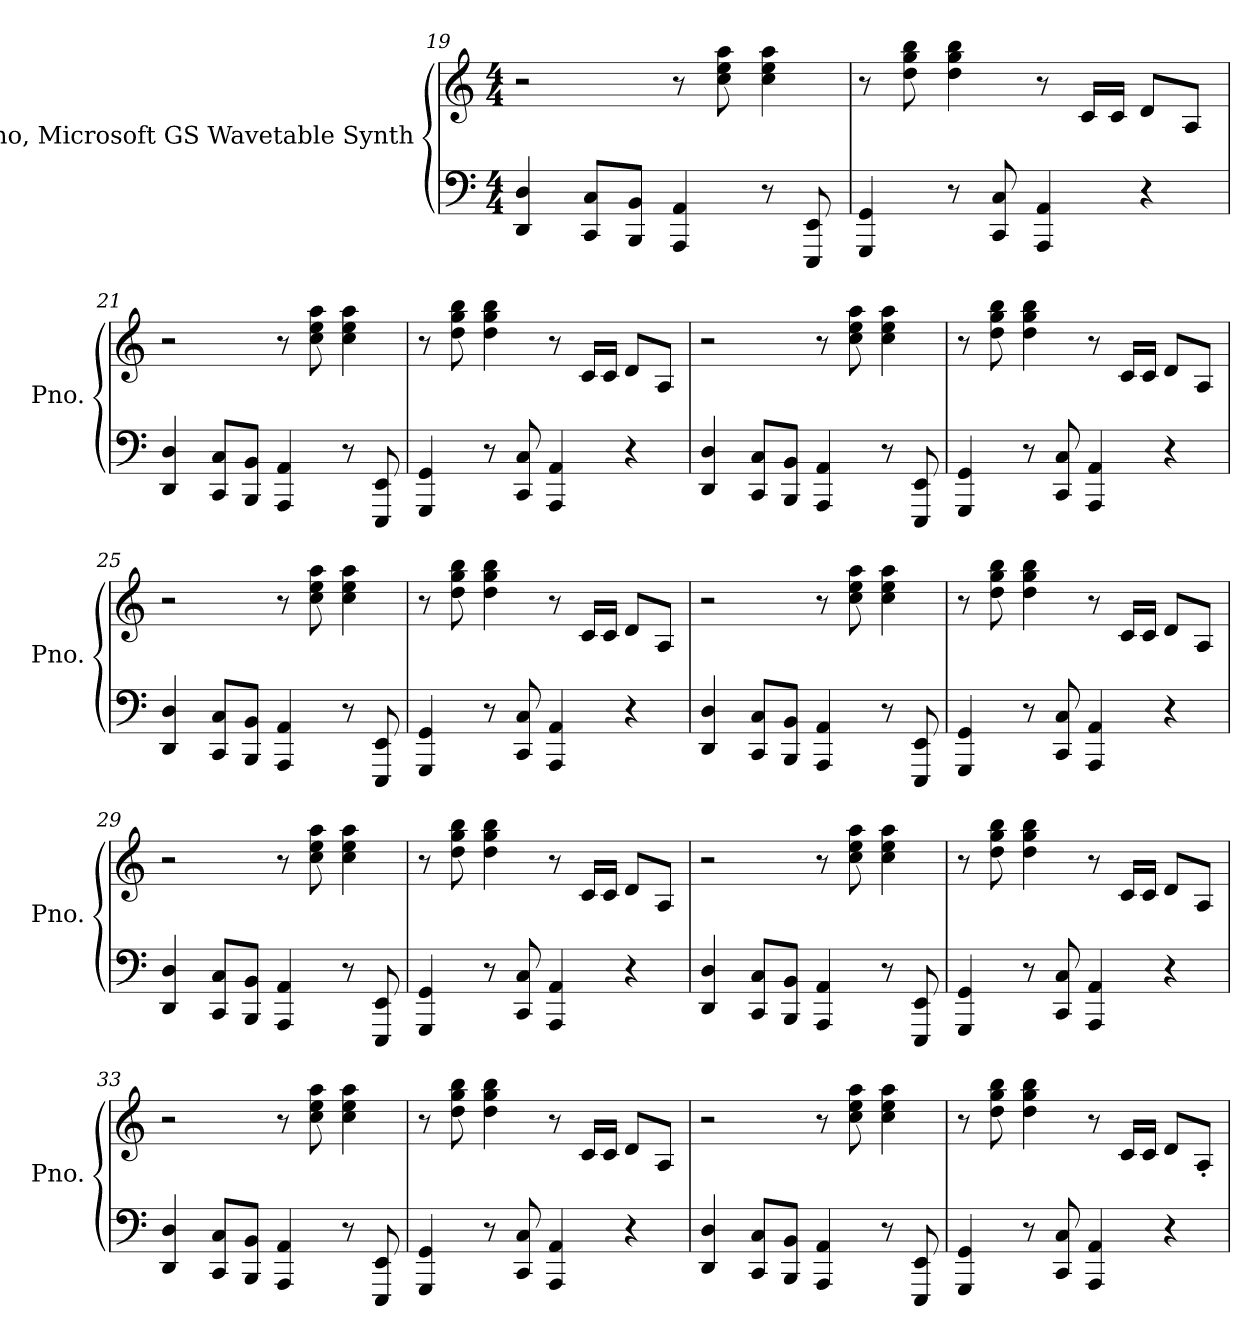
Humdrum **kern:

**kern	**kern
*part2	*part1
*staff2	*staff1
*I"Piano, Microsoft GS Wavetable Synth	*I"Piano, Microsoft GS Wavetable Synth
*I'Pno.	*I'Pno.
*clefF4	*clefG2
*k[]	*k[]
*M4/4	*M4/4
=19	=19
4DD/ 4D/	2r
8CC/ 8C/L	.
8BBB/ 8BB/J	.
4AAA/ 4AA/	8r
.	8cc\ 8ee\ 8aa\
8r	4cc\ 4ee\ 4aa\
8EEE/ 8EE/	.
=20	=20
4GGG/ 4GG/	8r
.	8dd\ 8gg\ 8bb\
8r	4dd\ 4gg\ 4bb\
8CC/ 8C/	.
4AAA/ 4AA/	8r
.	16c/LL
.	16c/JJ
4r	8d/L
.	8A/J
=21	=21
4DD/ 4D/	2r
8CC/ 8C/L	.
8BBB/ 8BB/J	.
4AAA/ 4AA/	8r
.	8cc\ 8ee\ 8aa\
8r	4cc\ 4ee\ 4aa\
8EEE/ 8EE/	.
!!LO:PB:g=z
=22	=22
4GGG/ 4GG/	8r
.	8dd\ 8gg\ 8bb\
8r	4dd\ 4gg\ 4bb\
8CC/ 8C/	.
4AAA/ 4AA/	8r
.	16c/LL
.	16c/JJ
4r	8d/L
.	8A/J
=23	=23
4DD/ 4D/	2r
8CC/ 8C/L	.
8BBB/ 8BB/J	.
4AAA/ 4AA/	8r
.	8cc\ 8ee\ 8aa\
8r	4cc\ 4ee\ 4aa\
8EEE/ 8EE/	.
=24	=24
4GGG/ 4GG/	8r
.	8dd\ 8gg\ 8bb\
8r	4dd\ 4gg\ 4bb\
8CC/ 8C/	.
4AAA/ 4AA/	8r
.	16c/LL
.	16c/JJ
4r	8d/L
.	8A/J
=25	=25
4DD/ 4D/	2r
8CC/ 8C/L	.
8BBB/ 8BB/J	.
4AAA/ 4AA/	8r
.	8cc\ 8ee\ 8aa\
8r	4cc\ 4ee\ 4aa\
8EEE/ 8EE/	.
!!LO:LB:g=z
=26	=26
4GGG/ 4GG/	8r
.	8dd\ 8gg\ 8bb\
8r	4dd\ 4gg\ 4bb\
8CC/ 8C/	.
4AAA/ 4AA/	8r
.	16c/LL
.	16c/JJ
4r	8d/L
.	8A/J
=27	=27
4DD/ 4D/	2r
8CC/ 8C/L	.
8BBB/ 8BB/J	.
4AAA/ 4AA/	8r
.	8cc\ 8ee\ 8aa\
8r	4cc\ 4ee\ 4aa\
8EEE/ 8EE/	.
=28	=28
4GGG/ 4GG/	8r
.	8dd\ 8gg\ 8bb\
8r	4dd\ 4gg\ 4bb\
8CC/ 8C/	.
4AAA/ 4AA/	8r
.	16c/LL
.	16c/JJ
4r	8d/L
.	8A/J
=29	=29
4DD/ 4D/	2r
8CC/ 8C/L	.
8BBB/ 8BB/J	.
4AAA/ 4AA/	8r
.	8cc\ 8ee\ 8aa\
8r	4cc\ 4ee\ 4aa\
8EEE/ 8EE/	.
!!LO:LB:g=z
=30	=30
4GGG/ 4GG/	8r
.	8dd\ 8gg\ 8bb\
8r	4dd\ 4gg\ 4bb\
8CC/ 8C/	.
4AAA/ 4AA/	8r
.	16c/LL
.	16c/JJ
4r	8d/L
.	8A/J
=31	=31
4DD/ 4D/	2r
8CC/ 8C/L	.
8BBB/ 8BB/J	.
4AAA/ 4AA/	8r
.	8cc\ 8ee\ 8aa\
8r	4cc\ 4ee\ 4aa\
8EEE/ 8EE/	.
=32	=32
4GGG/ 4GG/	8r
.	8dd\ 8gg\ 8bb\
8r	4dd\ 4gg\ 4bb\
8CC/ 8C/	.
4AAA/ 4AA/	8r
.	16c/LL
.	16c/JJ
4r	8d/L
.	8A/J
=33	=33
4DD/ 4D/	2r
8CC/ 8C/L	.
8BBB/ 8BB/J	.
4AAA/ 4AA/	8r
.	8cc\ 8ee\ 8aa\
8r	4cc\ 4ee\ 4aa\
8EEE/ 8EE/	.
!!LO:LB:g=z
=34	=34
4GGG/ 4GG/	8r
.	8dd\ 8gg\ 8bb\
8r	4dd\ 4gg\ 4bb\
8CC/ 8C/	.
4AAA/ 4AA/	8r
.	16c/LL
.	16c/JJ
4r	8d/L
.	8A/J
=35	=35
4DD/ 4D/	2r
8CC/ 8C/L	.
8BBB/ 8BB/J	.
4AAA/ 4AA/	8r
.	8cc\ 8ee\ 8aa\
8r	4cc\ 4ee\ 4aa\
8EEE/ 8EE/	.
=36	=36
4GGG/ 4GG/	8r
.	8dd\ 8gg\ 8bb\
8r	4dd\ 4gg\ 4bb\
8CC/ 8C/	.
4AAA/ 4AA/	8r
.	16c/LL
.	16c/JJ
4r	8d/L
.	8A'/J
=	=
*-	*-
